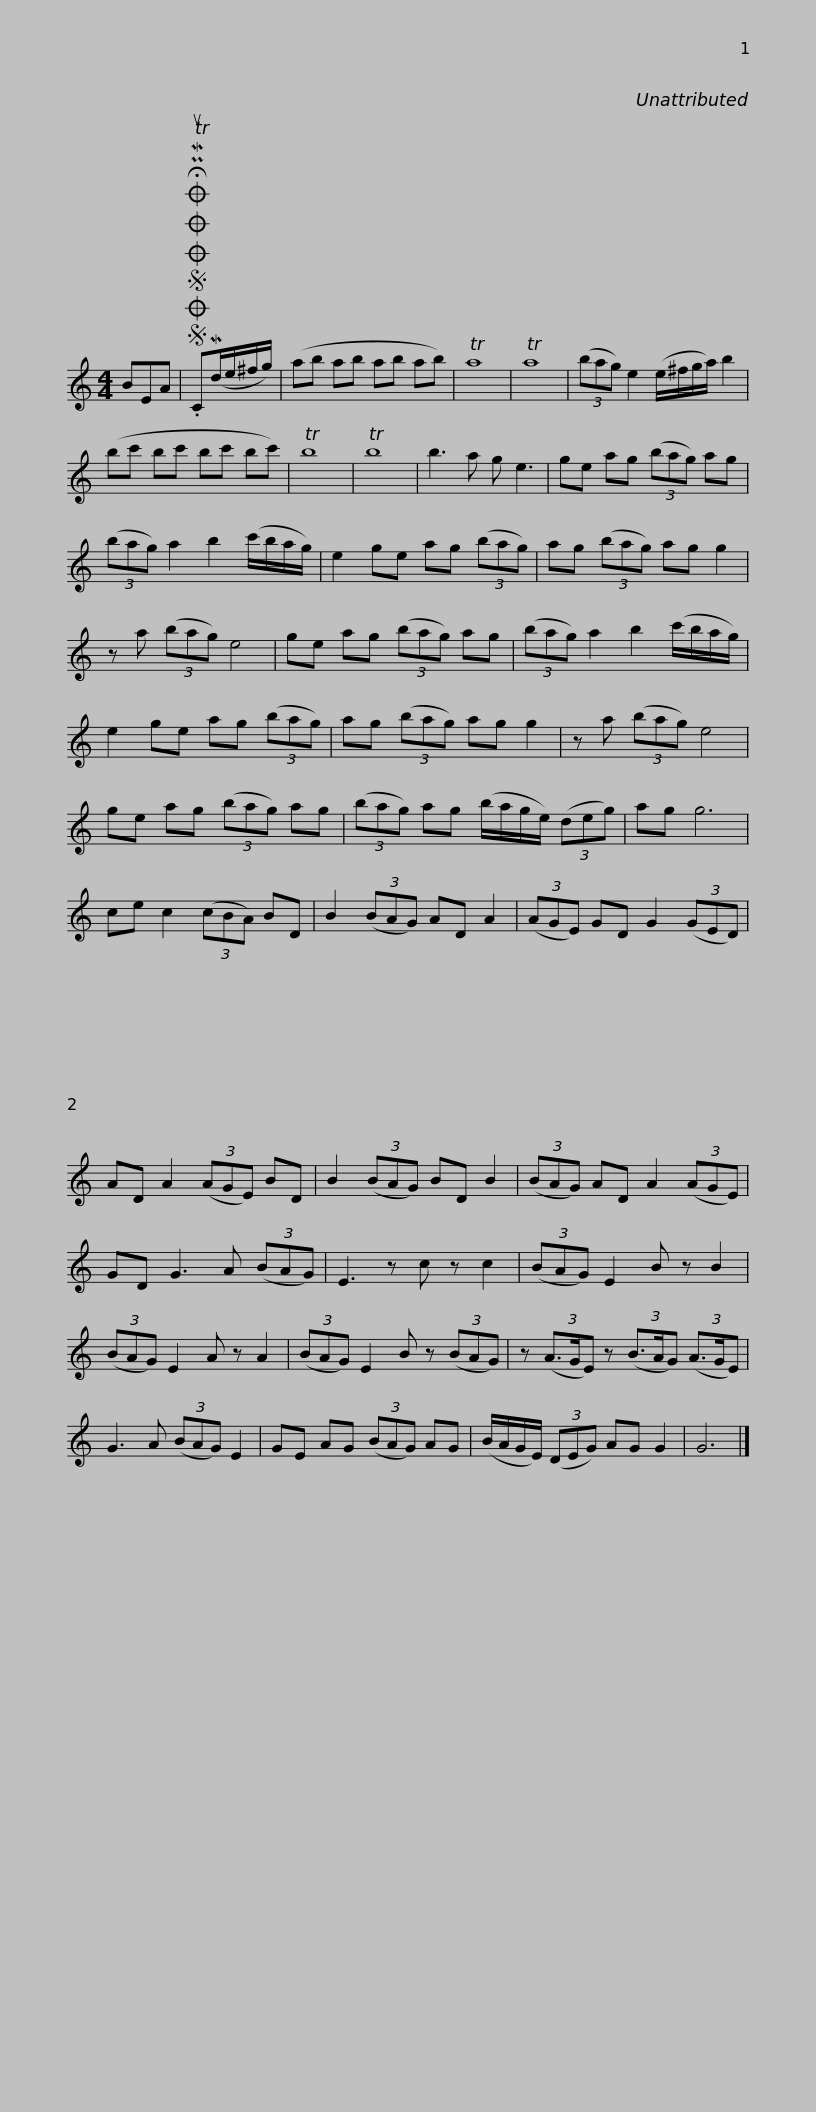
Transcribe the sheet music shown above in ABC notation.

X:1
L:1/8
M:4/4
I:linebreak $
K:C
V:1 treble
V:1
 BEA |SOSOOO .!fermata!PMTuC(Md/e/^f/g/) | (ab ab ab ab) | Ta8 | Ta8 | %5
 (3(bag) e2 (e/^f/g/a/) b2 | (bc' bc' bc' bc') |$ Tb8 | Tb8 | b3 a g e3 | %10
 ge ag (3(bag) ag | (3(bag) a2 b2 (c'/b/a/g/) | e2 ge ag (3(bag) |$ ag (3(bag) ag g2 | z a (3(bag) e4 | %15
 ge ag (3(bag) ag | (3(bag) a2 b2 (c'/b/a/g/) |$ e2 ge ag (3(bag) | ag (3(bag) ag g2 | z a (3(bag) e4 | %20
 ge ag (3(bag) ag |$ (3(bag) ag (b/a/g/e/) (3(deg) | ag g6 | ce c2 (3(cBA) BD | B2 (3(BAG) AD A2 | %25
 (3(AGE) GD G2 (3(GED) |$ AD A2 (3(AGE) BD | B2 (3(BAG) BD B2 | (3(BAG) AD A2 (3(AGE) | GD G3 A (3(BAG) | %30
 E3 z c z c2 | (3(BAG) E2 B z B2 |$ (3(BAG) E2 A z A2 | (3(BAG) E2 B z (3(BAG) | z (3(A3/2G/E) z (3(B3/2A/G) (3(A3/2G/E) | %35
 G3 A (3(BAG) E2 | GE AG (3(BAG) AG |$ (B/A/G/E/) (3(DEG) AG G2 | G6 |] %39
